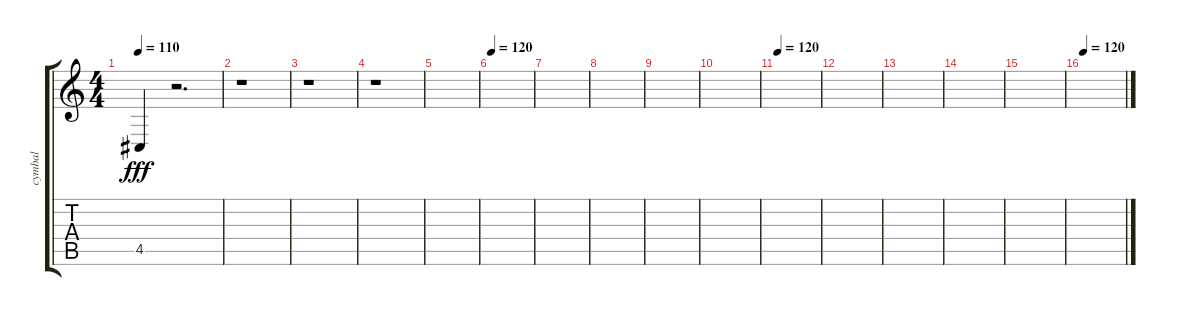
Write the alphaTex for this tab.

\track ("cymbal" "cymbal") {instrument reversecymbal}
\staff {score tabs}
\tuning (E4 B3 G3 D3 A2 E2) {hide}
\ts (4 4)
\tempo 110
\clef g2
\ks c
4.5.4{dy fff} r.2{d} |
r.1 |
r.1 |
r.1 |
|
\tempo 120
|
|
|
|
|
\tempo 120
|
|
|
|
|
\tempo 120
